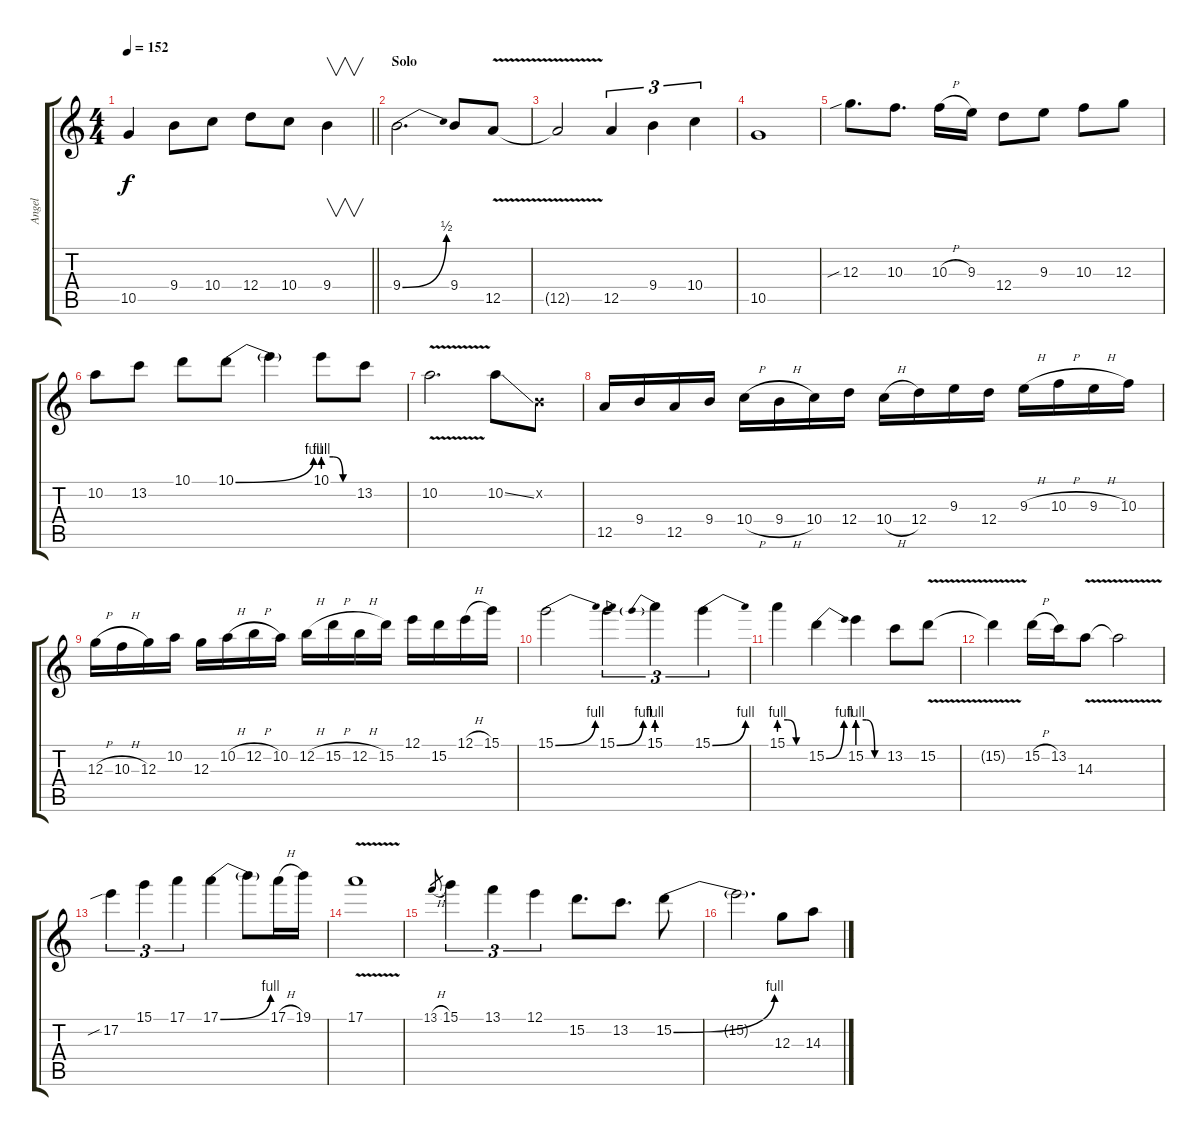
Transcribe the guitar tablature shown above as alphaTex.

\track ("Angel" "Angel") {instrument distortionguitar}
\staff {score tabs}
\tuning (E4 B3 G3 D3 A2 E2) {hide}
\ts (4 4)
\tempo 152
\clef g2
\barLineRight lightlight
\ks c
10.5{t}.4{dy f} 9.4.8 10.4.8 12.4.8 10.4.8 9.4.4{v} |
\section ("" "Solo")
9.4{be (bend 0 0 60 2)}.2{d} 9.4.8 12.5{v}.8 |
12.5{t}.2 12.5.4{tu (3 2)} 9.4.4{tu (3 2)} 10.4.4{tu (3 2)} |
10.5.1 |
12.3{sib}.8{d} 10.3.8{d} 10.3{h}.16 9.3.16 12.4.8 9.3.8 10.3.8 12.3.8 |
10.2.8 13.2.8 10.1.8 10.1{be (bend 0 0 60 4)}.8 10.1{t}.4 10.1{be (custom 0 4 20 4 40 0 60 0)}.8 13.2.8 |
10.2{v}.2{d} 10.2{ss}.8 0.2{x}.8 |
12.5.16 9.4.16 12.5.16 9.4.16 10.4{h}.16 9.4{h}.16 10.4.16 12.4.16 10.4{h}.16 12.4.16 9.3.16 12.4.16 9.3{h}.16 10.3{h}.16 9.3{h}.16 10.3.16 |
12.3{h}.16 10.3{h}.16 12.3.16 10.2.16 12.3.16 10.2{h}.16 12.2{h}.16 10.2.16 12.2{h}.16 15.2{h}.16 12.2{h}.16 15.2.16 12.1.16 15.2.16 12.1{h}.16 15.1.16 |
15.1{be (bend 0 0 60 4)}.2 15.1{be (bend 0 0 60 4)}.4{tu (3 2)} 15.1{be (prebend 0 4 60 4)}.4{tu (3 2)} 15.1{be (bend 0 0 60 4)}.4{tu (3 2)} |
15.1{be (custom 0 4 20 4 40 0 60 0)}.4 15.2{be (bend 0 0 60 4)}.4 15.2{be (custom 0 4 20 4 40 0 60 0)}.4 13.2.8 15.2{v}.8 |
15.2{t}.4 15.2{h}.16 13.2.16 14.3{v}.8 14.3{t}.2 |
17.2{sib}.4{tu (3 2)} 15.1.4{tu (3 2)} 17.1.4{tu (3 2)} 17.1{be (bend 0 0 60 4)}.4 17.1{t}.8 17.1{h}.16 19.1.16 |
17.1{v}.1 |
13.1{h}.8{gr} 15.1.4{tu (3 2)} 13.1.4{tu (3 2)} 12.1.4{tu (3 2)} 15.2.8{d} 13.2.8{d} 15.2{be (bend 0 0 60 4)}.8 |
15.2{t}.2{d} 12.3.8 14.3.8
